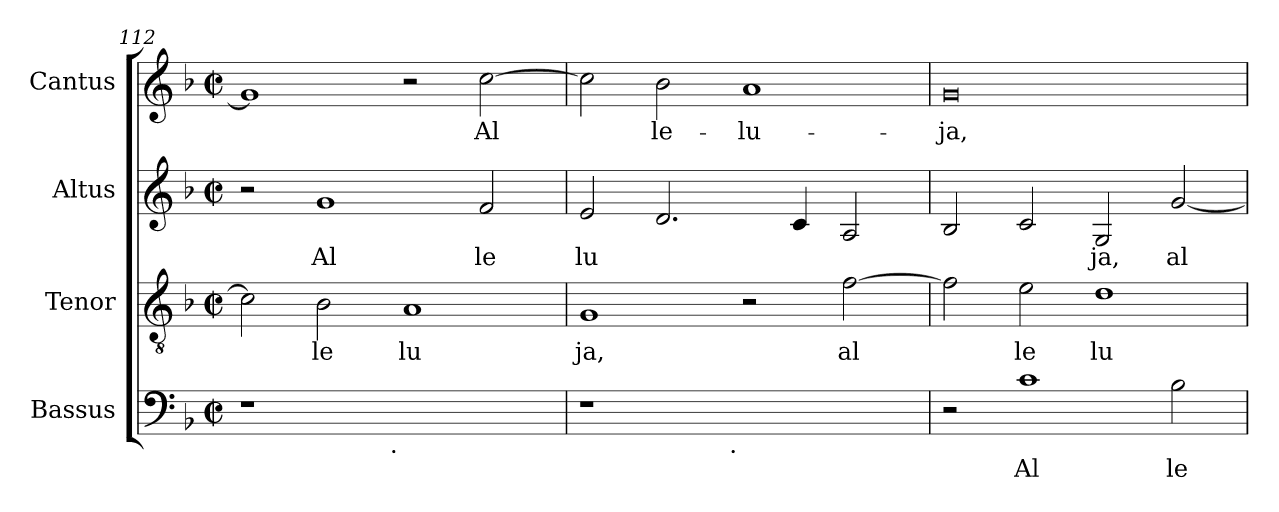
**kern	**text	**kern	**text	**kern	**text	**kern	**text
*part4	*part4	*part3	*part3	*part2	*part2	*part1	*part1
*staff4	*staff4	*staff3	*staff3	*staff2	*staff2	*staff1	*staff1
*I"Bassus	*	*I"Tenor	*	*I"Altus	*	*I"Cantus	*
*clefF4	*	*clefGv2	*	*clefG2	*	*clefG2	*
*k[b-]	*	*k[b-]	*	*k[b-]	*	*k[b-]	*
*F:	*	*F:	*	*F:	*	*F:	*
*M2/2	*	*M2/2	*	*M2/2	*	*M2/2	*
*met(c|)	*	*met(c|)	*	*met(c|)	*	*met(c|)	*
=112	=112	=112	=112	=112	=112	=112	=112
!	!	!	!LO:LY:b:cj	!	!	!	!LO:LY:b:cj
*^	*	*	*	*	*	*	*
1r	2ryy	.	2c\]	.	2r	.	1g]	.
!	!	!	!	!LO:LY:b:cj	!	!LO:LY:b:cj	!	!
.	4...ryy	.	2B-\	le	1g	Al	.	.
!	!LO:TX:b:t=.	!	!	!	!	!	!	!
.	1ryy	.	.	.	.	.	.	.
!	!	!	!	!LO:LY:b:cj	!	!	!	!
1ryy	.	.	1A	lu	.	.	2r	.
!	!	!	!	!	!	!LO:LY:b:cj	!	!LO:LY:b:cj
.	.	.	.	.	2f/	le	[>2cc\	Al-
.	32ryy	.	.	.	.	.	.	.
=113	=113	=113	=113	=113	=113	=113	=113	=113
!	!	!	!	!LO:LY:b:cj	!	!LO:LY:b:cj	!	!LO:LY:b:cj
1r	2ryy	.	1G	ja,	2e/	lu	2cc\]	--
!	!	!	!	!	!	!LO:LY:b:cj	!	!LO:LY:b:cj
.	4...ryy	.	.	.	2.d/	.	2b-\	-le-
!	!LO:TX:b:t=.	!	!	!	!	!	!	!
.	1ryy	.	.	.	.	.	.	.
!	!	!	!	!	!	!	!	!LO:LY:b:cj
1ryy	.	.	2r	.	.	.	1a	-lu-
!	!	!	!	!	!	!LO:LY:b:cj	!	!
.	.	.	.	.	4c/	.	.	.
!	!	!	!	!LO:LY:b:cj	!	!LO:LY:b:cj	!	!
.	.	.	[>2f\	al	2A/	.	.	.
.	32ryy	.	.	.	.	.	.	.
=114	=114	=114	=114	=114	=114	=114	=114	=114
!	!	!	!	!LO:LY:b:cj	!	!LO:LY:b:cj	!	!LO:LY:b:cj
*v	*v	*	*	*	*	*	*	*
2r	.	2f\]	.	2B-/	.	0g	-ja,
!	!LO:LY:b:cj	!	!LO:LY:b:cj	!	!LO:LY:b:cj	!	!
1c	Al	2e\	le	2c/	.	.	.
!	!	!	!LO:LY:b:cj	!	!LO:LY:b:cj	!	!
.	.	1d	lu	2G/	ja,	.	.
!	!LO:LY:b:cj	!	!	!	!LO:LY:b:cj	!	!
2B-\	le	.	.	[<2g/	al	.	.
=	=	=	=	=	=	=	=
*-	*-	*-	*-	*-	*-	*-	*-
